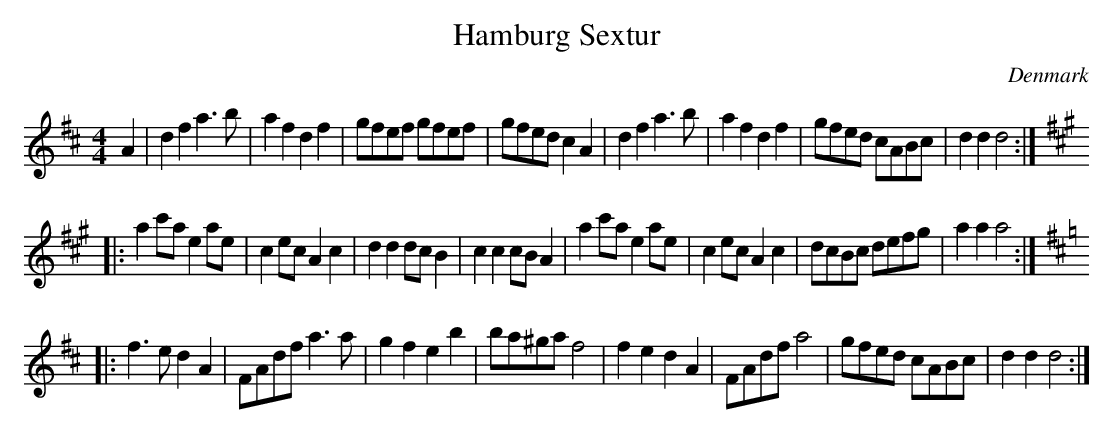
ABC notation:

X:1
T:Hamburg Sextur
O:Denmark
M:4/4
K:D
A2 | \
d2f2a3b | a2f2d2f2 | gfef gfef | gfed c2A2 |\
d2f2a3b | a2f2d2f2 | gfed cABc | d2d2 d4 :|
K:A
|:a2c'a e2ae| c2ec A2c2| d2d2dc B2| c2c2 cBA2|\
  a2c'a e2ae| c2ec A2c2| dcBc defg| a2a2 a4 :|
K:D
|: f3ed2A2 | FAdf a3a | g2f2e2b2 | ba^ga f4 |\
   f2e2d2A2 | FAdf a4 | gfed cABc | d2d2 d4 :|
